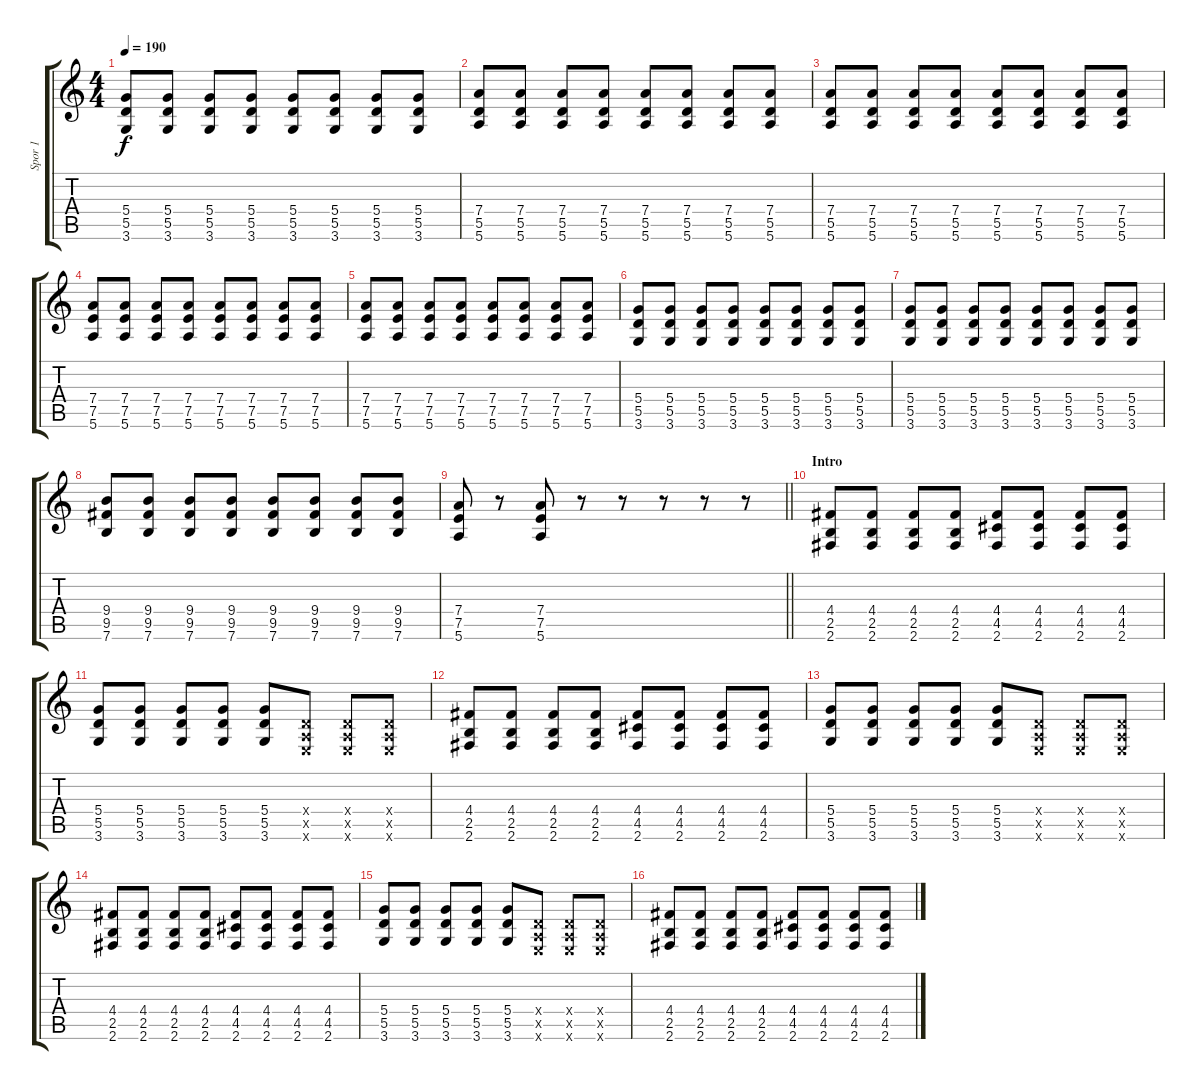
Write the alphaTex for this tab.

\track ("Spor 1" "Spor 1") {instrument distortionguitar}
\staff {score tabs}
\tuning (E4 B3 G3 D3 A2 E2) {hide}
\ts (4 4)
\tempo 190
\clef g2
\ks c
(5.4 5.5 3.6).8{dy f} (5.4 5.5 3.6).8 (5.4 5.5 3.6).8 (5.4 5.5 3.6).8 (5.4 5.5 3.6).8 (5.4 5.5 3.6).8 (5.4 5.5 3.6).8 (5.4 5.5 3.6).8 |
(7.4 5.5 5.6).8 (7.4 5.5 5.6).8 (7.4 5.5 5.6).8 (7.4 5.5 5.6).8 (7.4 5.5 5.6).8 (7.4 5.5 5.6).8 (7.4 5.5 5.6).8 (7.4 5.5 5.6).8 |
(7.4 5.5 5.6).8 (7.4 5.5 5.6).8 (7.4 5.5 5.6).8 (7.4 5.5 5.6).8 (7.4 5.5 5.6).8 (7.4 5.5 5.6).8 (7.4 5.5 5.6).8 (7.4 5.5 5.6).8 |
(7.4 7.5 5.6).8 (7.4 7.5 5.6).8 (7.4 7.5 5.6).8 (7.4 7.5 5.6).8 (7.4 7.5 5.6).8 (7.4 7.5 5.6).8 (7.4 7.5 5.6).8 (7.4 7.5 5.6).8 |
(7.4 7.5 5.6).8 (7.4 7.5 5.6).8 (7.4 7.5 5.6).8 (7.4 7.5 5.6).8 (7.4 7.5 5.6).8 (7.4 7.5 5.6).8 (7.4 7.5 5.6).8 (7.4 7.5 5.6).8 |
(5.4 5.5 3.6).8 (5.4 5.5 3.6).8 (5.4 5.5 3.6).8 (5.4 5.5 3.6).8 (5.4 5.5 3.6).8 (5.4 5.5 3.6).8 (5.4 5.5 3.6).8 (5.4 5.5 3.6).8 |
(5.4 5.5 3.6).8 (5.4 5.5 3.6).8 (5.4 5.5 3.6).8 (5.4 5.5 3.6).8 (5.4 5.5 3.6).8 (5.4 5.5 3.6).8 (5.4 5.5 3.6).8 (5.4 5.5 3.6).8 |
(9.4 9.5 7.6).8 (9.4 9.5 7.6).8 (9.4 9.5 7.6).8 (9.4 9.5 7.6).8 (9.4 9.5 7.6).8 (9.4 9.5 7.6).8 (9.4 9.5 7.6).8 (9.4 9.5 7.6).8 |
\barLineRight lightlight
(7.4 7.5 5.6).8 r.8 (7.4 7.5 5.6).8 r.8 r.8 r.8 r.8 r.8 |
\section ("" "Intro")
(4.4 2.5 2.6).8 (4.4 2.5 2.6).8 (4.4 2.5 2.6).8 (4.4 2.5 2.6).8 (4.4 4.5 2.6).8 (4.4 4.5 2.6).8 (4.4 4.5 2.6).8 (4.4 4.5 2.6).8 |
(5.4 5.5 3.6).8 (5.4 5.5 3.6).8 (5.4 5.5 3.6).8 (5.4 5.5 3.6).8 (5.4 5.5 3.6).8 (0.4{x} 0.5{x} 0.6{x}).8 (0.4{x} 0.5{x} 0.6{x}).8 (0.4{x} 0.5{x} 0.6{x}).8 |
(4.4 2.5 2.6).8 (4.4 2.5 2.6).8 (4.4 2.5 2.6).8 (4.4 2.5 2.6).8 (4.4 4.5 2.6).8 (4.4 4.5 2.6).8 (4.4 4.5 2.6).8 (4.4 4.5 2.6).8 |
(5.4 5.5 3.6).8 (5.4 5.5 3.6).8 (5.4 5.5 3.6).8 (5.4 5.5 3.6).8 (5.4 5.5 3.6).8 (0.4{x} 0.5{x} 0.6{x}).8 (0.4{x} 0.5{x} 0.6{x}).8 (0.4{x} 0.5{x} 0.6{x}).8 |
(4.4 2.5 2.6).8 (4.4 2.5 2.6).8 (4.4 2.5 2.6).8 (4.4 2.5 2.6).8 (4.4 4.5 2.6).8 (4.4 4.5 2.6).8 (4.4 4.5 2.6).8 (4.4 4.5 2.6).8 |
(5.4 5.5 3.6).8 (5.4 5.5 3.6).8 (5.4 5.5 3.6).8 (5.4 5.5 3.6).8 (5.4 5.5 3.6).8 (0.4{x} 0.5{x} 0.6{x}).8 (0.4{x} 0.5{x} 0.6{x}).8 (0.4{x} 0.5{x} 0.6{x}).8 |
(4.4 2.5 2.6).8 (4.4 2.5 2.6).8 (4.4 2.5 2.6).8 (4.4 2.5 2.6).8 (4.4 4.5 2.6).8 (4.4 4.5 2.6).8 (4.4 4.5 2.6).8 (4.4 4.5 2.6).8
